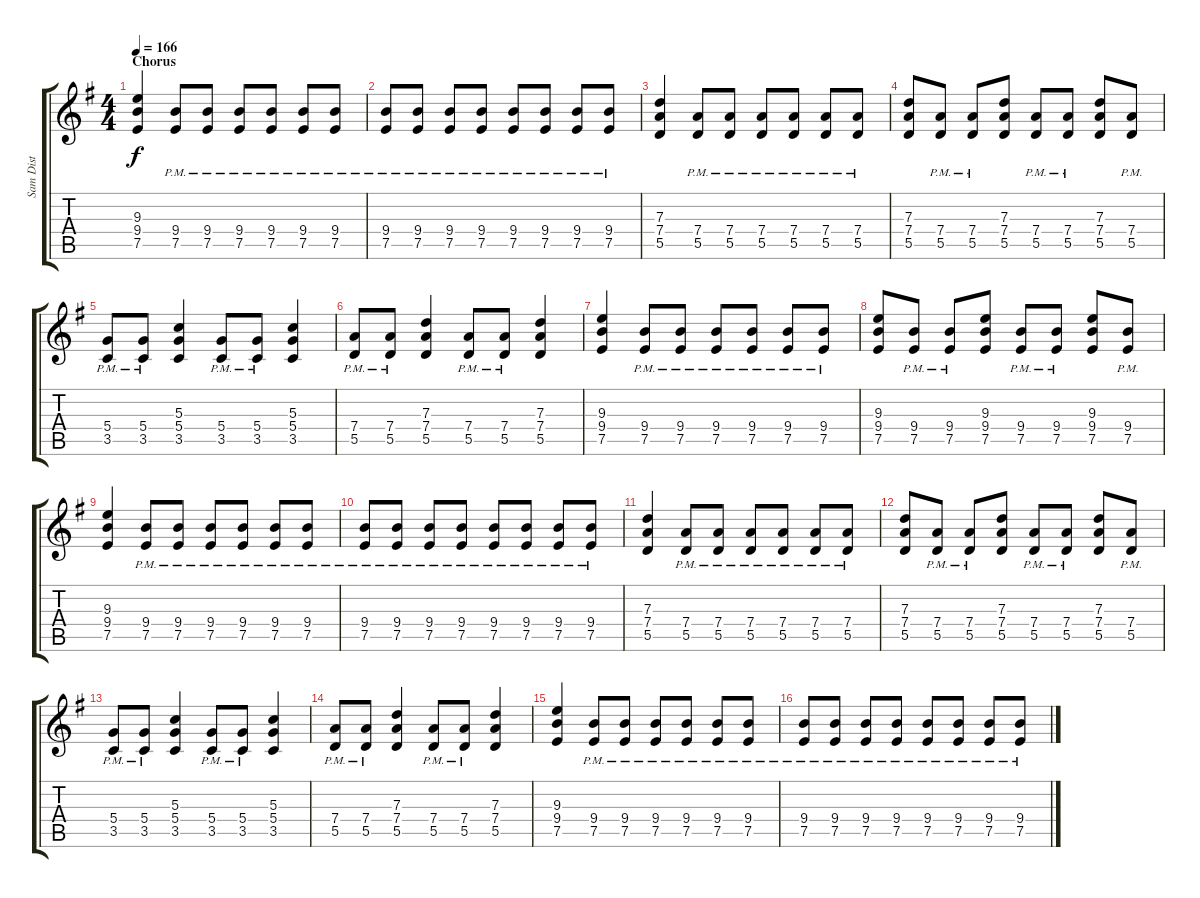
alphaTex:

\track ("Sam Dist" "Sam Dist") {instrument distortionguitar}
\staff {score tabs}
\tuning (E4 B3 G3 D3 A2 E2) {hide}
\ts (4 4)
\section ("" "Chorus")
\tempo 166
\clef g2
\ks eminor
(9.3 9.4 7.5).4{dy f volume 12} (9.4{pm} 7.5{pm}).8 (9.4{pm} 7.5{pm}).8 (9.4{pm} 7.5{pm}).8 (9.4{pm} 7.5{pm}).8 (9.4{pm} 7.5{pm}).8 (9.4{pm} 7.5{pm}).8 |
(9.4{pm} 7.5{pm}).8 (9.4{pm} 7.5{pm}).8 (9.4{pm} 7.5{pm}).8 (9.4{pm} 7.5{pm}).8 (9.4{pm} 7.5{pm}).8 (9.4{pm} 7.5{pm}).8 (9.4{pm} 7.5{pm}).8 (9.4{pm} 7.5{pm}).8 |
(7.3 7.4 5.5).4 (7.4{pm} 5.5{pm}).8 (7.4{pm} 5.5{pm}).8 (7.4{pm} 5.5{pm}).8 (7.4{pm} 5.5{pm}).8 (7.4{pm} 5.5{pm}).8 (7.4{pm} 5.5{pm}).8 |
(7.3 7.4 5.5).8 (7.4{pm} 5.5{pm}).8 (7.4{pm} 5.5{pm}).8 (7.3 7.4 5.5).8 (7.4{pm} 5.5{pm}).8 (7.4{pm} 5.5{pm}).8 (7.3 7.4 5.5).8 (7.4{pm} 5.5{pm}).8 |
(5.4{pm} 3.5{pm}).8 (5.4{pm} 3.5{pm}).8 (5.3 5.4 3.5).4 (5.4{pm} 3.5{pm}).8 (5.4{pm} 3.5{pm}).8 (5.3 5.4 3.5).4 |
(7.4{pm} 5.5{pm}).8 (7.4{pm} 5.5{pm}).8 (7.3 7.4 5.5).4 (7.4{pm} 5.5{pm}).8 (7.4{pm} 5.5{pm}).8 (7.3 7.4 5.5).4 |
(9.3 9.4 7.5).4 (9.4{pm} 7.5{pm}).8 (9.4{pm} 7.5{pm}).8 (9.4{pm} 7.5{pm}).8 (9.4{pm} 7.5{pm}).8 (9.4{pm} 7.5{pm}).8 (9.4{pm} 7.5{pm}).8 |
(9.3 9.4 7.5).8 (9.4{pm} 7.5{pm}).8 (9.4{pm} 7.5{pm}).8 (9.3 9.4 7.5).8 (9.4{pm} 7.5{pm}).8 (9.4{pm} 7.5{pm}).8 (9.3 9.4 7.5).8 (9.4{pm} 7.5{pm}).8 |
(9.3 9.4 7.5).4 (9.4{pm} 7.5{pm}).8 (9.4{pm} 7.5{pm}).8 (9.4{pm} 7.5{pm}).8 (9.4{pm} 7.5{pm}).8 (9.4{pm} 7.5{pm}).8 (9.4{pm} 7.5{pm}).8 |
(9.4{pm} 7.5{pm}).8 (9.4{pm} 7.5{pm}).8 (9.4{pm} 7.5{pm}).8 (9.4{pm} 7.5{pm}).8 (9.4{pm} 7.5{pm}).8 (9.4{pm} 7.5{pm}).8 (9.4{pm} 7.5{pm}).8 (9.4{pm} 7.5{pm}).8 |
(7.3 7.4 5.5).4 (7.4{pm} 5.5{pm}).8 (7.4{pm} 5.5{pm}).8 (7.4{pm} 5.5{pm}).8 (7.4{pm} 5.5{pm}).8 (7.4{pm} 5.5{pm}).8 (7.4{pm} 5.5{pm}).8 |
(7.3 7.4 5.5).8 (7.4{pm} 5.5{pm}).8 (7.4{pm} 5.5{pm}).8 (7.3 7.4 5.5).8 (7.4{pm} 5.5{pm}).8 (7.4{pm} 5.5{pm}).8 (7.3 7.4 5.5).8 (7.4{pm} 5.5{pm}).8 |
(5.4{pm} 3.5{pm}).8 (5.4{pm} 3.5{pm}).8 (5.3 5.4 3.5).4 (5.4{pm} 3.5{pm}).8 (5.4{pm} 3.5{pm}).8 (5.3 5.4 3.5).4 |
(7.4{pm} 5.5{pm}).8 (7.4{pm} 5.5{pm}).8 (7.3 7.4 5.5).4 (7.4{pm} 5.5{pm}).8 (7.4{pm} 5.5{pm}).8 (7.3 7.4 5.5).4 |
(9.3 9.4 7.5).4 (9.4{pm} 7.5{pm}).8 (9.4{pm} 7.5{pm}).8 (9.4{pm} 7.5{pm}).8 (9.4{pm} 7.5{pm}).8 (9.4{pm} 7.5{pm}).8 (9.4{pm} 7.5{pm}).8 |
(9.4{pm} 7.5{pm}).8 (9.4{pm} 7.5{pm}).8 (9.4{pm} 7.5{pm}).8 (9.4{pm} 7.5{pm}).8 (9.4{pm} 7.5{pm}).8 (9.4{pm} 7.5{pm}).8 (9.4{pm} 7.5{pm}).8 (9.4{pm} 7.5{pm}).8
